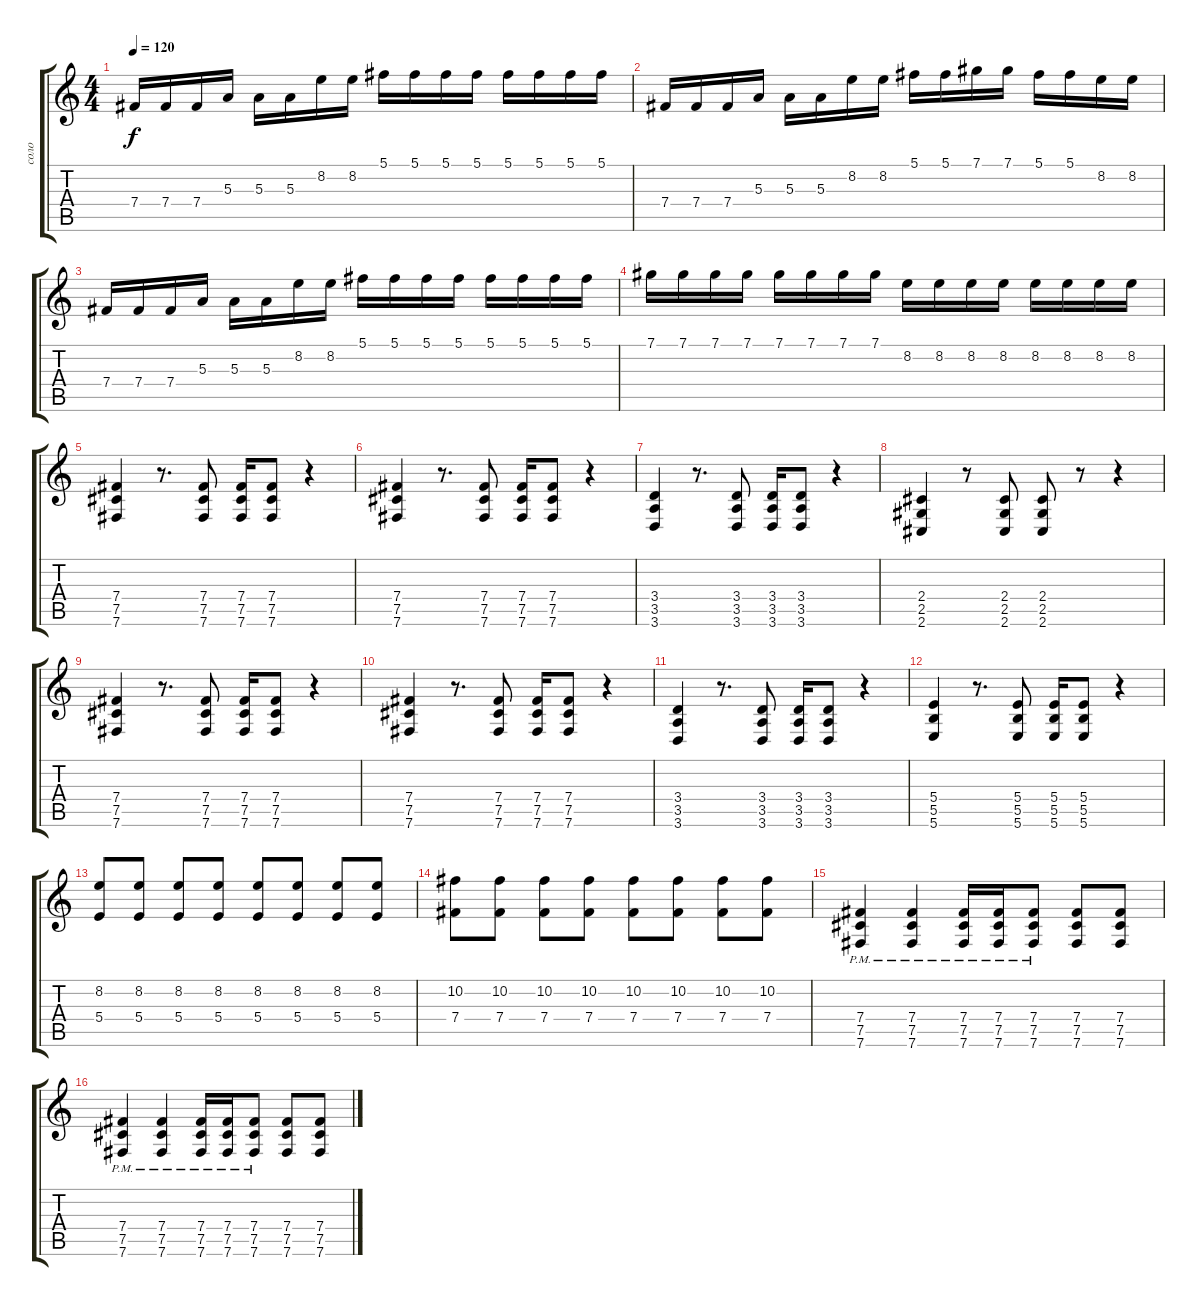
\track ("соло" "соло") {instrument overdrivenguitar}
\staff {score tabs}
\tuning (Db4 Ab3 E3 B2 Gb2 B1) {hide}
\ts (4 4)
\tempo 120
\clef g2
\ks c
7.4.16{dy f} 7.4.16 7.4.16 5.3.16 5.3.16 5.3.16 8.2.16 8.2.16 5.1.16 5.1.16 5.1.16 5.1.16 5.1.16 5.1.16 5.1.16 5.1.16 |
7.4.16 7.4.16 7.4.16 5.3.16 5.3.16 5.3.16 8.2.16 8.2.16 5.1.16 5.1.16 7.1.16 7.1.16 5.1.16 5.1.16 8.2.16 8.2.16 |
7.4.16 7.4.16 7.4.16 5.3.16 5.3.16 5.3.16 8.2.16 8.2.16 5.1.16 5.1.16 5.1.16 5.1.16 5.1.16 5.1.16 5.1.16 5.1.16 |
7.1.16 7.1.16 7.1.16 7.1.16 7.1.16 7.1.16 7.1.16 7.1.16 8.2.16 8.2.16 8.2.16 8.2.16 8.2.16 8.2.16 8.2.16 8.2.16 |
(7.4 7.5 7.6).4 r.8{d} (7.4 7.5 7.6).8 (7.4 7.5 7.6).16 (7.4 7.5 7.6).8 r.4 |
(7.4 7.5 7.6).4 r.8{d} (7.4 7.5 7.6).8 (7.4 7.5 7.6).16 (7.4 7.5 7.6).8 r.4 |
(3.4 3.5 3.6).4 r.8{d} (3.4 3.5 3.6).8 (3.4 3.5 3.6).16 (3.4 3.5 3.6).8 r.4 |
(2.4 2.5 2.6).4 r.8 (2.4 2.5 2.6).8 (2.4 2.5 2.6).8 r.8 r.4 |
(7.4 7.5 7.6).4 r.8{d} (7.4 7.5 7.6).8 (7.4 7.5 7.6).16 (7.4 7.5 7.6).8 r.4 |
(7.4 7.5 7.6).4 r.8{d} (7.4 7.5 7.6).8 (7.4 7.5 7.6).16 (7.4 7.5 7.6).8 r.4 |
(3.4 3.5 3.6).4 r.8{d} (3.4 3.5 3.6).8 (3.4 3.5 3.6).16 (3.4 3.5 3.6).8 r.4 |
(5.4 5.5 5.6).4 r.8{d} (5.4 5.5 5.6).8 (5.4 5.5 5.6).16 (5.4 5.5 5.6).8 r.4 |
(8.2 5.4).8 (8.2 5.4).8 (8.2 5.4).8 (8.2 5.4).8 (8.2 5.4).8 (8.2 5.4).8 (8.2 5.4).8 (8.2 5.4).8 |
(10.2 7.4).8 (10.2 7.4).8 (10.2 7.4).8 (10.2 7.4).8 (10.2 7.4).8 (10.2 7.4).8 (10.2 7.4).8 (10.2 7.4).8 |
(7.4{pm} 7.5{pm} 7.6{pm}).4 (7.4{pm} 7.5{pm} 7.6{pm}).4 (7.4{pm} 7.5{pm} 7.6{pm}).16 (7.4{pm} 7.5{pm} 7.6{pm}).16 (7.4{pm} 7.5{pm} 7.6{pm}).8 (7.4 7.5 7.6).8 (7.4 7.5 7.6).8 |
(7.4{pm} 7.5{pm} 7.6{pm}).4 (7.4{pm} 7.5{pm} 7.6{pm}).4 (7.4{pm} 7.5{pm} 7.6{pm}).16 (7.4{pm} 7.5{pm} 7.6{pm}).16 (7.4{pm} 7.5{pm} 7.6{pm}).8 (7.4 7.5 7.6).8 (7.4 7.5 7.6).8
